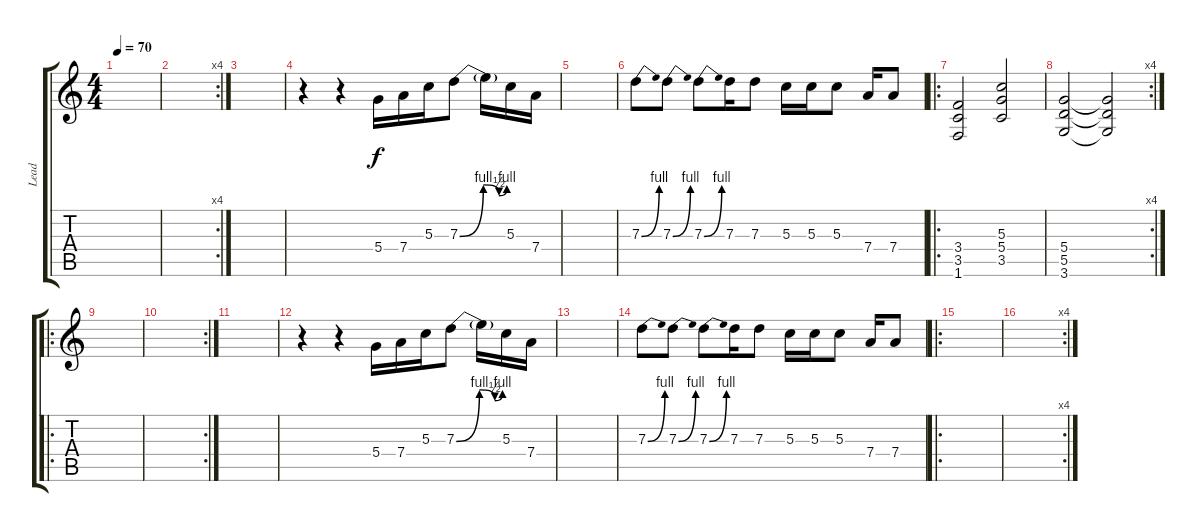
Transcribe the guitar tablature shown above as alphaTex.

\track ("Lead" "Lead") {instrument distortionguitar}
\staff {score tabs}
\tuning (E4 B3 G3 D3 A2 E2) {hide}
\ts (4 4)
\tempo 70
\clef g2
\ks c
|
\rc 4
|
|
r.4 r.4 5.4.16 7.4.16 5.3.16 7.3{be (custom 0 0 30 4 50 2 60 4)}.8 7.3{t}.16 5.3.16 7.4.16 |
|
7.3{be (bend 0 0 60 4)}.8 7.3{be (bend 0 0 60 4)}.8 7.3{be (bend 0 0 60 4)}.8 7.3.16 7.3.8 5.3.16 5.3.16 5.3.8 7.4.16 7.4.8 |
\ro
(3.4 3.5 1.6).2 (5.3 5.4 3.5).2 |
\rc 4
(5.4 5.5 3.6).2 (5.4{t} 5.5{t} 3.6{t}).2 |
\ro
|
\rc 2
|
|
r.4 r.4 5.4.16 7.4.16 5.3.16 7.3{be (custom 0 0 30 4 50 2 60 4)}.8 7.3{t}.16 5.3.16 7.4.16 |
|
7.3{be (bend 0 0 60 4)}.8 7.3{be (bend 0 0 60 4)}.8 7.3{be (bend 0 0 60 4)}.8 7.3.16 7.3.8 5.3.16 5.3.16 5.3.8 7.4.16 7.4.8 |
\ro
|
\rc 4
